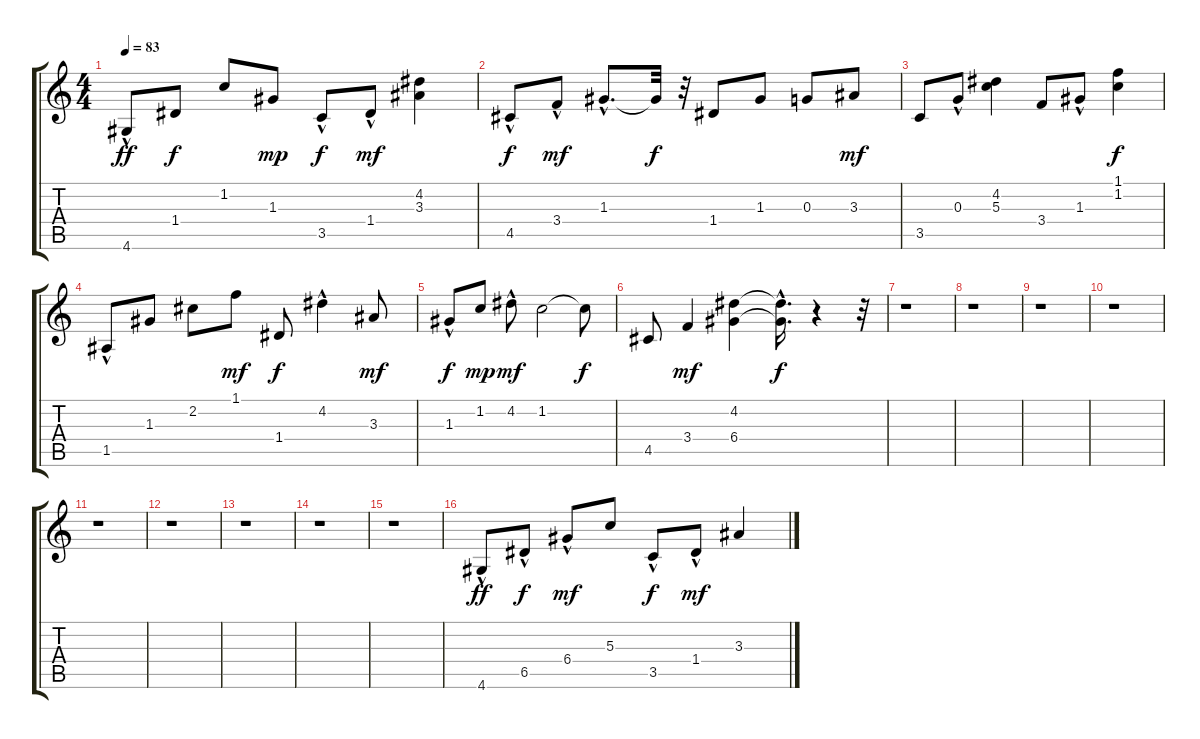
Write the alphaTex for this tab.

\track "" {instrument electricguitarclean}
\staff {score tabs}
\tuning (E4 B3 G3 D3 A2 E2) {hide}
\ts (4 4)
\tempo 83
\clef g2
\ks c
4.6{hac}.8{dy ff} 1.4.8{dy f} 1.2.8 1.3.8{dy mp} 3.5{hac}.8{dy f} 1.4{hac}.8{dy mf} (4.2 3.3).4 |
4.5{hac}.8{dy f} 3.4{hac}.8{dy mf} 1.3{hac}.8{d} 1.3{t}.32{dy f} r.32 1.4.8 1.3.8 0.3.8 3.3.8{dy mf} |
3.5.8 0.3{hac}.8 (4.2 5.3).4 3.4.8 1.3{hac}.8 (1.1 1.2).4{dy f} |
1.5{hac}.8 1.3.8 2.2.8 1.1.8{dy mf} 1.4.8{dy f} 4.2{hac}.4 3.3.8{dy mf} |
1.3{hac}.8{dy f} 1.2.8{dy mp} 4.2{hac}.8{dy mf} 1.2.2 1.2{t}.8{dy f} |
4.5.8 3.4.4{dy mf} (4.2 6.4).4 (4.2{hac t} 6.4{hac t}).16{d dy f} r.4 r.32 |
r.1 |
r.1 |
r.1 |
r.1 |
r.1 |
r.1 |
r.1 |
r.1 |
r.1 |
4.6{hac}.8{dy ff} 6.5{hac}.8{dy f} 6.4{hac}.8{dy mf} 5.3.8 3.5{hac}.8{dy f} 1.4{hac}.8{dy mf} 3.3.4
